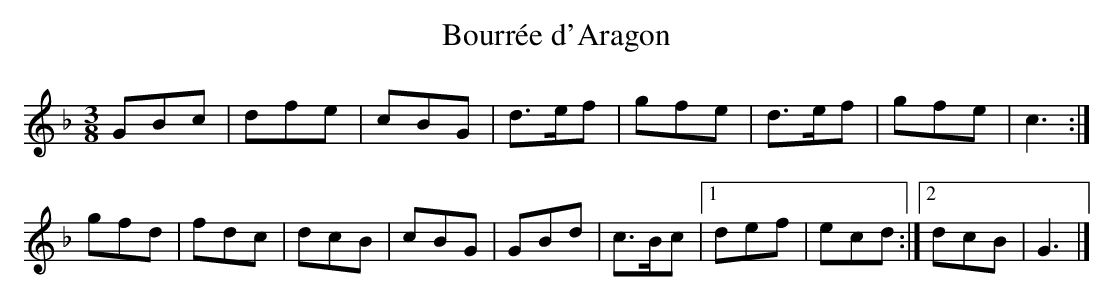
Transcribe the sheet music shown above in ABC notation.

X:1
T:Bourrée d'Aragon
L:1/8
M:3/8
K:Gdor
GBc|dfe|cBG|d>ef|gfe|d>ef|gfe|c3:|
gfd|fdc|dcB|cBG|GBd|c>Bc|1def|ecd:|2dcB|G3|]
